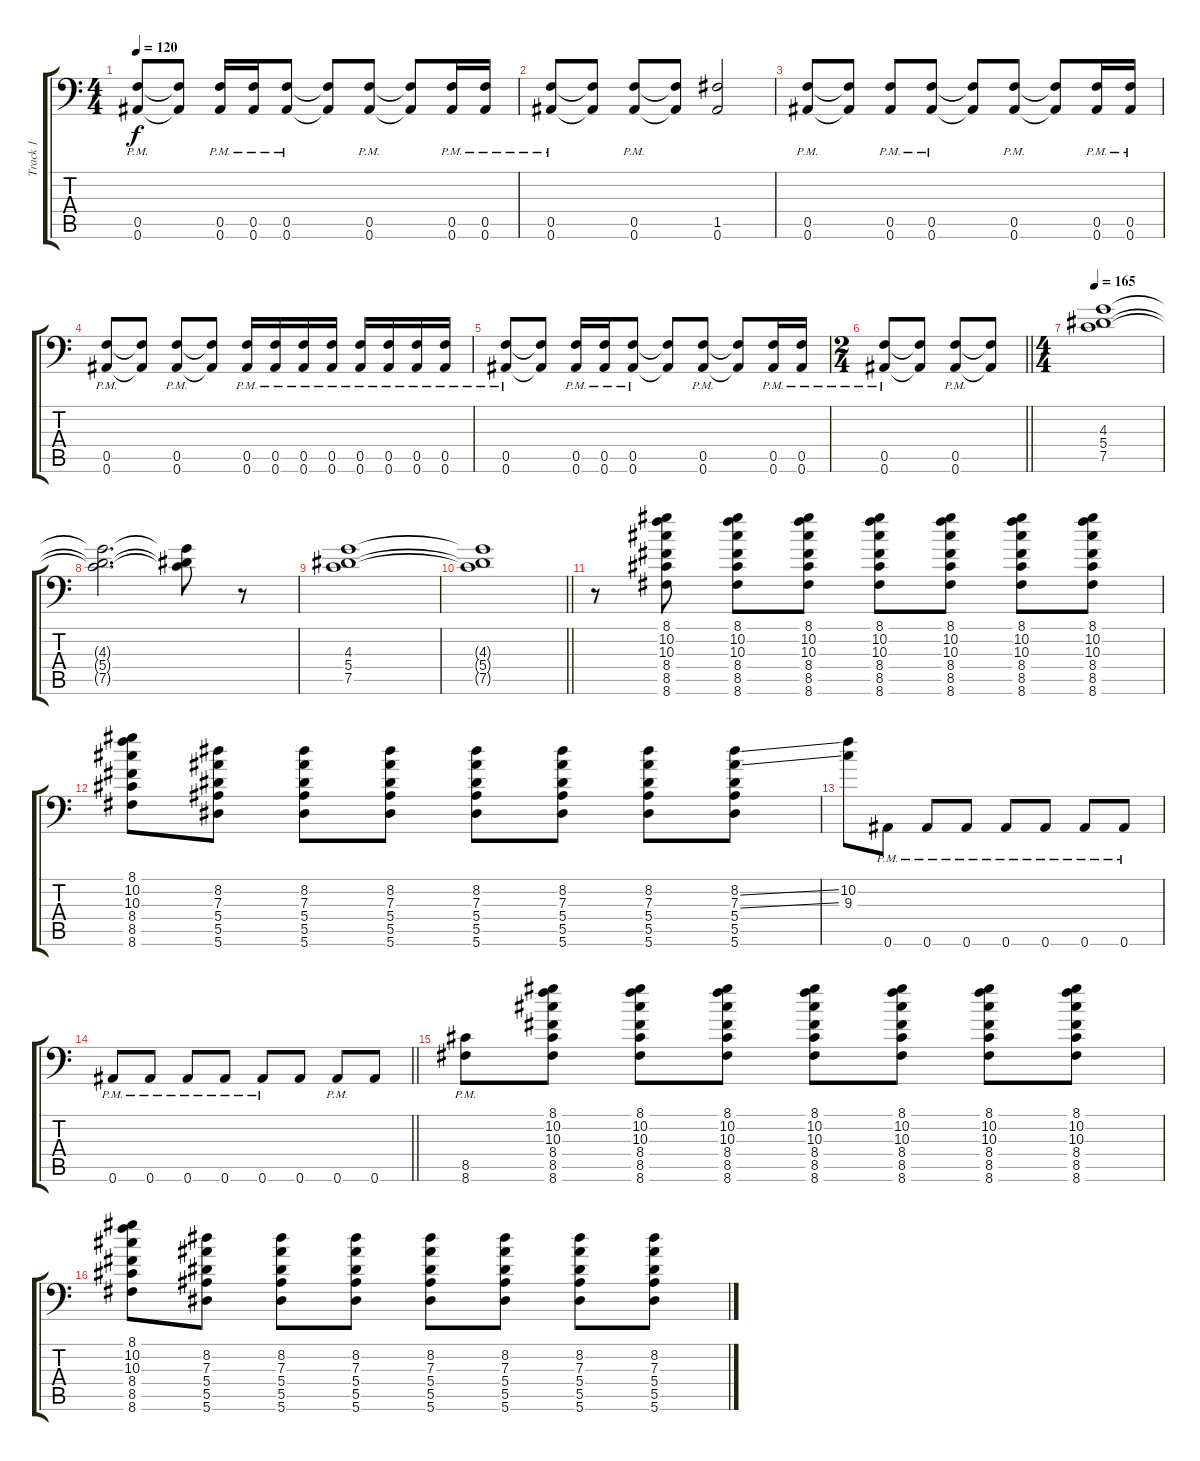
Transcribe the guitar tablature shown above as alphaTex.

\track ("Track 1" "Track 1") {instrument distortionguitar}
\staff {score tabs}
\tuning (C4 G3 Eb3 Bb2 F2 Bb1) {hide}
\ts (4 4)
\tempo 120
\clef f4
\ks c
(0.5{pm} 0.6{pm}).8{dy f} (0.5{t} 0.6{t}).8 (0.5{pm} 0.6{pm}).16 (0.5{pm} 0.6{pm}).16 (0.5{pm} 0.6{pm}).8 (0.5{t} 0.6{t}).8 (0.5{pm} 0.6{pm}).8 (0.5{t} 0.6{t}).8 (0.5{pm} 0.6{pm}).16 (0.5{pm} 0.6{pm}).16 |
(0.5{pm} 0.6{pm}).8 (0.5{t} 0.6{t}).8 (0.5{pm} 0.6{pm}).8 (0.5{t} 0.6{t}).8 (1.5 0.6).2 |
(0.5{pm} 0.6{pm}).8 (0.5{t} 0.6{t}).8 (0.5{pm} 0.6{pm}).8 (0.5{pm} 0.6{pm}).8 (0.5{t} 0.6{t}).8 (0.5{pm} 0.6{pm}).8 (0.5{t} 0.6{t}).8 (0.5{pm} 0.6{pm}).16 (0.5{pm} 0.6{pm}).16 |
(0.5{pm} 0.6{pm}).8 (0.5{t} 0.6{t}).8 (0.5{pm} 0.6{pm}).8 (0.5{t} 0.6{t}).8 (0.5{pm} 0.6{pm}).16 (0.5{pm} 0.6{pm}).16 (0.5{pm} 0.6{pm}).16 (0.5{pm} 0.6{pm}).16 (0.5{pm} 0.6{pm}).16 (0.5{pm} 0.6{pm}).16 (0.5{pm} 0.6{pm}).16 (0.5{pm} 0.6{pm}).16 |
(0.5{pm} 0.6{pm}).8 (0.5{t} 0.6{t}).8 (0.5{pm} 0.6{pm}).16 (0.5{pm} 0.6{pm}).16 (0.5{pm} 0.6{pm}).8 (0.5{t} 0.6{t}).8 (0.5{pm} 0.6{pm}).8 (0.5{t} 0.6{t}).8 (0.5{pm} 0.6{pm}).16 (0.5{pm} 0.6{pm}).16 |
\ts (2 4)
\barLineRight lightlight
(0.5{pm} 0.6{pm}).8 (0.5{t} 0.6{t}).8 (0.5{pm} 0.6{pm}).8 (0.5{t} 0.6{t}).8 |
\ts (4 4)
\section ("" "")
\tempo 165
(4.3 5.4 7.5).1 |
(4.3{t} 5.4{t} 7.5{t}).2{d} (4.3{t} 5.4{t} 7.5{t}).8 r.8 |
(4.3 5.4 7.5).1 |
\barLineRight lightlight
(4.3{t} 5.4{t} 7.5{t}).1 |
\section ("" "")
r.8 (8.1 10.2 10.3 8.4 8.5 8.6).8 (8.1 10.2 10.3 8.4 8.5 8.6).8 (8.1 10.2 10.3 8.4 8.5 8.6).8 (8.1 10.2 10.3 8.4 8.5 8.6).8 (8.1 10.2 10.3 8.4 8.5 8.6).8 (8.1 10.2 10.3 8.4 8.5 8.6).8 (8.1 10.2 10.3 8.4 8.5 8.6).8 |
(8.1 10.2 10.3 8.4 8.5 8.6).8 (8.2 7.3 5.4 5.5 5.6).8 (8.2 7.3 5.4 5.5 5.6).8 (8.2 7.3 5.4 5.5 5.6).8 (8.2 7.3 5.4 5.5 5.6).8 (8.2 7.3 5.4 5.5 5.6).8 (8.2 7.3 5.4 5.5 5.6).8 (8.2{ss} 7.3{ss} 5.4 5.5 5.6).8 |
(10.2 9.3).8 0.6{pm}.8 0.6{pm}.8 0.6{pm}.8 0.6{pm}.8 0.6{pm}.8 0.6{pm}.8 0.6{pm}.8 |
\barLineRight lightlight
0.6{pm}.8 0.6{pm}.8 0.6{pm}.8 0.6{pm}.8 0.6{pm}.8 0.6.8 0.6{pm}.8 0.6.8 |
(8.5{pm} 8.6{pm}).8 (8.1 10.2 10.3 8.4 8.5 8.6).8 (8.1 10.2 10.3 8.4 8.5 8.6).8 (8.1 10.2 10.3 8.4 8.5 8.6).8 (8.1 10.2 10.3 8.4 8.5 8.6).8 (8.1 10.2 10.3 8.4 8.5 8.6).8 (8.1 10.2 10.3 8.4 8.5 8.6).8 (8.1 10.2 10.3 8.4 8.5 8.6).8 |
(8.1 10.2 10.3 8.4 8.5 8.6).8 (8.2 7.3 5.4 5.5 5.6).8 (8.2 7.3 5.4 5.5 5.6).8 (8.2 7.3 5.4 5.5 5.6).8 (8.2 7.3 5.4 5.5 5.6).8 (8.2 7.3 5.4 5.5 5.6).8 (8.2 7.3 5.4 5.5 5.6).8 (8.2{ss} 7.3{ss} 5.4 5.5 5.6).8
